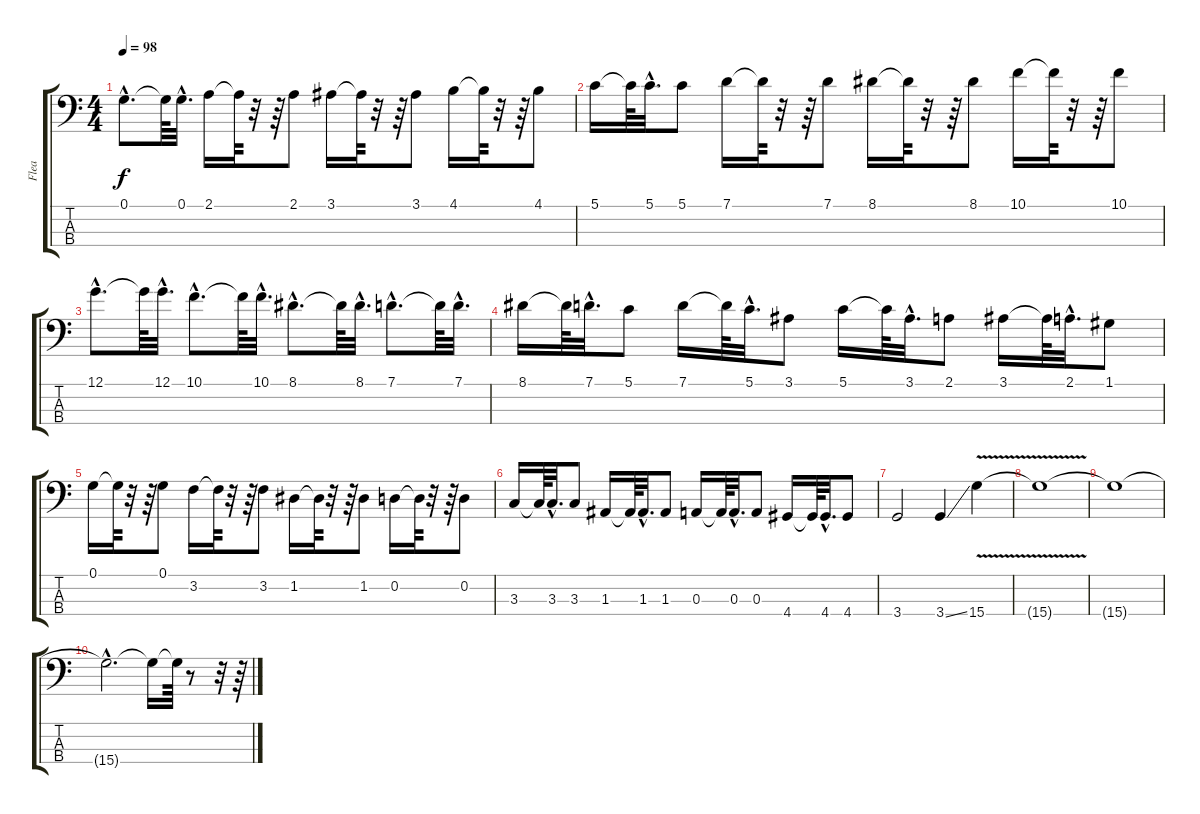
\track ("Flea" "Flea") {instrument electricbassfinger}
\staff {score tabs}
\tuning (G2 D2 A1 E1) {hide}
\ts (4 4)
\tempo 98
\clef f4
\ks c
0.1{hac}.8{d dy f} 0.1{t}.64 0.1{hac}.32{d} 2.1.16 2.1{t}.64 r.32 r.64 2.1.8 3.1.16 3.1{t}.64 r.32 r.64 3.1.8 4.1.16 4.1{t}.64 r.32 r.64 4.1.8 |
5.1.16 5.1{t}.64 5.1{hac}.32{d} 5.1.8 7.1.16 7.1{t}.64 r.32 r.64 7.1.8 8.1.16 8.1{t}.64 r.32 r.64 8.1.8 10.1.16 10.1{t}.64 r.32 r.64 10.1.8 |
12.1{hac}.8{d} 12.1{t}.64 12.1{hac}.32{d} 10.1{hac}.8{d} 10.1{t}.64 10.1{hac}.32{d} 8.1{hac}.8{d} 8.1{t}.64 8.1{hac}.32{d} 7.1{hac}.8{d} 7.1{t}.64 7.1{hac}.32{d} |
8.1.16 8.1{t}.64 7.1{hac}.32{d} 5.1.8 7.1.16 7.1{t}.64 5.1{hac}.32{d} 3.1.8 5.1.16 5.1{t}.64 3.1{hac}.32{d} 2.1.8 3.1.16 3.1{t}.64 2.1{hac}.32{d} 1.1.8 |
0.1.16 0.1{t}.64 r.32 r.64 0.1.8 3.2.16 3.2{t}.64 r.32 r.64 3.2.8 1.2.16 1.2{t}.64 r.32 r.64 1.2.8 0.2.16 0.2{t}.64 r.32 r.64 0.2.8 |
3.3.16 3.3{t}.64 3.3{hac}.32{d} 3.3.8 1.3.16 1.3{t}.64 1.3{hac}.32{d} 1.3.8 0.3.16 0.3{t}.64 0.3{hac}.32{d} 0.3.8 4.4.16 4.4{t}.64 4.4{hac}.32{d} 4.4.8 |
3.4.2 3.4{ss}.4 15.4{v}.4 |
15.4{t}.1 |
15.4{t}.1 |
15.4{hac t}.2{d} 15.4{t}.16 15.4{t}.64 r.8 r.32 r.64
